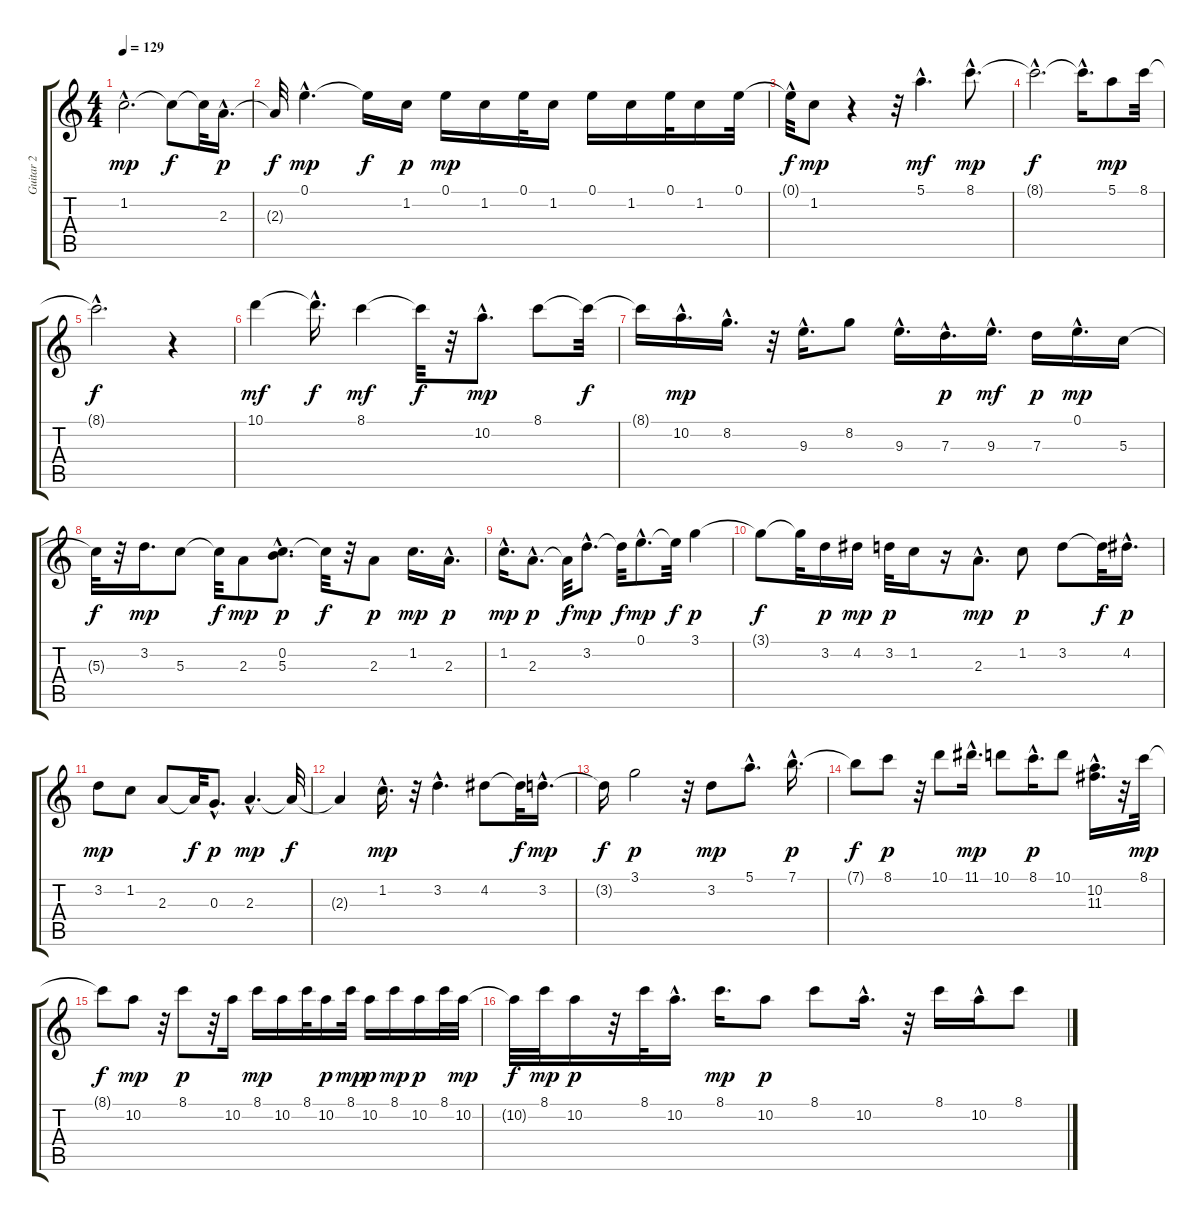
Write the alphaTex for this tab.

\track ("Guitar 2" "Guitar 2") {instrument overdrivenguitar}
\staff {score tabs}
\tuning (E4 B3 G3 D3 A2 E2) {hide}
\ts (4 4)
\tempo 129
\clef g2
\ks c
1.2{hac}.2{d dy mp} 1.2{t}.8{dy f} 1.2{t}.32 2.3{hac}.16{d dy p} |
2.3{t}.32{dy f} 0.1{hac}.4{d dy mp} 0.1{t}.16{dy f} 1.2.16{dy p} 0.1.16{dy mp} 1.2.16 0.1.32 1.2.16 0.1.16 1.2.16 0.1.32 1.2.16 0.1.32 |
0.1{hac t}.32{dy f} 1.2.8{dy mp} r.4 r.32 5.1{hac}.4{d dy mf} 8.1{hac}.8{d dy mp} |
8.1{hac t}.2{d dy f} 8.1{hac t}.16{d} 5.1.8{dy mp} 8.1.32 |
8.1{hac t}.2{d dy f} r.4 |
10.1.4{dy mf} 10.1{hac t}.16{d dy f} 8.1.4{dy mf} 8.1{t}.32{dy f} r.32 10.2{hac}.8{d dy mp} 8.1.8 8.1{t}.32{dy f} |
8.1{t}.16 10.2{hac}.16{d dy mp} 8.2{hac}.16{d} r.32 9.3{hac}.16{d} 8.2.8 9.3{hac}.16{d} 7.3{hac}.16{d dy p} 9.3{hac}.16{d dy mf} 7.3.16{dy p} 0.1{hac}.16{d dy mp} 5.3.16 |
5.3{t}.32{dy f} r.32 3.2.16{d dy mp} 5.3.8 5.3{t}.32{dy f} 2.3.8{dy mp} (0.2 5.3{hac}).8{d dy p} 5.3{t}.32{dy f} r.32 2.3.8{dy p} 1.2.16{d dy mp} 2.3{hac}.16{d dy p} |
1.2{hac}.16{d dy mp} 2.3{hac}.8{d dy p} 2.3{t}.32{dy f} 3.2{hac}.8{d dy mp} 3.2{t}.32{dy f} 0.1{hac}.8{d dy mp} 0.1{t}.32{dy f} 3.1.4{dy p} |
3.1{t}.8{dy f} 3.1{t}.32 3.2.16{dy p} 4.2.16{dy mp} 3.2.32{dy p} 1.2.16 r.16 2.3{hac}.8{d dy mp} 1.2.8{dy p} 3.2.8 3.2{t}.32{dy f} 4.2{hac}.16{d dy p} |
3.2.8{dy mp} 1.2.8 2.3.8 2.3{t}.32{dy f} 0.3{hac}.8{d dy p} 2.3{hac}.4{d dy mp} 2.3{t}.32{dy f} |
2.3{t}.4 1.2{hac}.16{d dy mp} r.32 3.2{hac}.4{d} 4.2.8 4.2{t}.32{dy f} 3.2{hac}.16{d dy mp} |
3.2{t}.16{dy f} 3.1.2{dy p} r.32 3.2.8{dy mp} 5.1{hac}.8{d} 7.1{hac}.16{d dy p} |
7.1{t}.8{dy f} 8.1.8{dy p} r.32 10.1.8 11.1{hac}.16{d dy mp} 10.1.8 8.1{hac}.16{d dy p} 10.1.8 (10.2{hac} 11.3).16{d} r.32 8.1.32{dy mp} |
8.1{t}.8{dy f} 10.2.8{dy mp} r.32 8.1.8{dy p} r.32 10.2.16 8.1.16{dy mp} 10.2.16 8.1.32 10.2.16{dy p} 8.1.32{dy mp} 10.2.16{dy p} 8.1.16{dy mp} 10.2.16{dy p} 8.1.32 10.2.32{dy mp} |
10.2{t}.32{dy f} 8.1.32{dy mp} 10.2.16{dy p} r.32 8.1.32 10.2{hac}.16{d} 8.1.16{d dy mp} 10.2.8{dy p} 8.1.8 10.2{hac}.16{d} r.32 8.1.16 10.2{hac}.16 8.1.8
